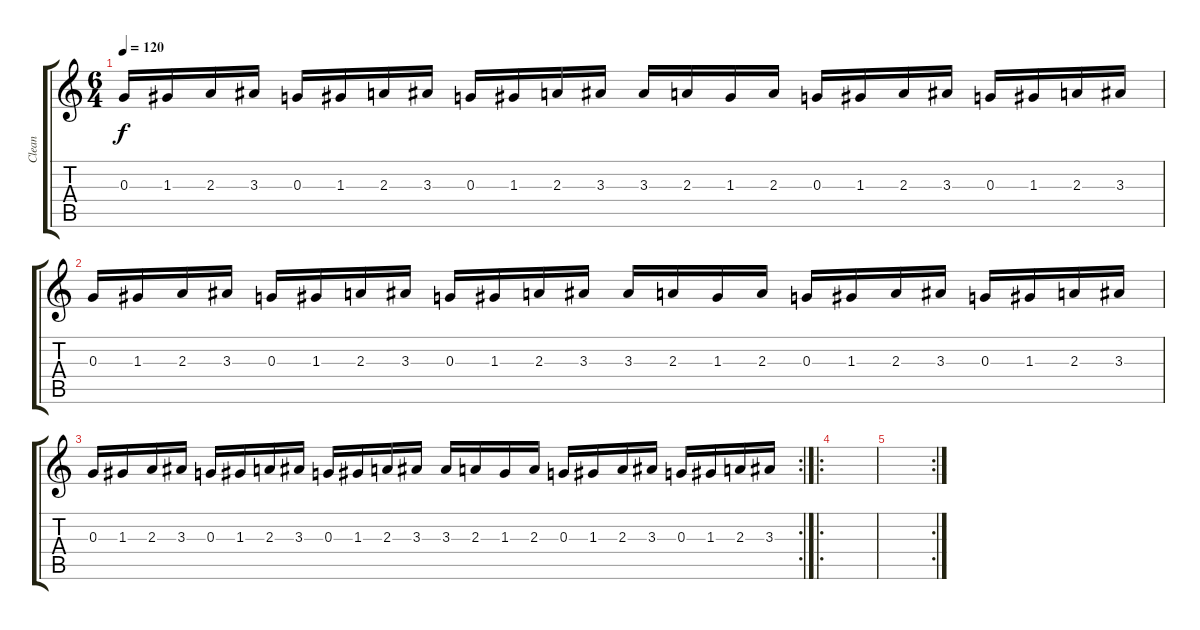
\track ("Clean" "Clean") {instrument electricguitarclean}
\staff {score tabs}
\tuning (E4 B3 G3 D3 A2 E2) {hide}
\ts (6 4)
\tempo 120
\clef g2
\ks c
0.3.16{dy f} 1.3.16 2.3.16 3.3.16 0.3.16 1.3.16 2.3.16 3.3.16 0.3.16 1.3.16 2.3.16 3.3.16 3.3.16 2.3.16 1.3.16 2.3.16 0.3.16 1.3.16 2.3.16 3.3.16 0.3.16 1.3.16 2.3.16 3.3.16 |
0.3.16 1.3.16 2.3.16 3.3.16 0.3.16 1.3.16 2.3.16 3.3.16 0.3.16 1.3.16 2.3.16 3.3.16 3.3.16 2.3.16 1.3.16 2.3.16 0.3.16 1.3.16 2.3.16 3.3.16 0.3.16 1.3.16 2.3.16 3.3.16 |
\rc 2
0.3.16 1.3.16 2.3.16 3.3.16 0.3.16 1.3.16 2.3.16 3.3.16 0.3.16 1.3.16 2.3.16 3.3.16 3.3.16 2.3.16 1.3.16 2.3.16 0.3.16 1.3.16 2.3.16 3.3.16 0.3.16 1.3.16 2.3.16 3.3.16 |
\ro
|
\rc 2
